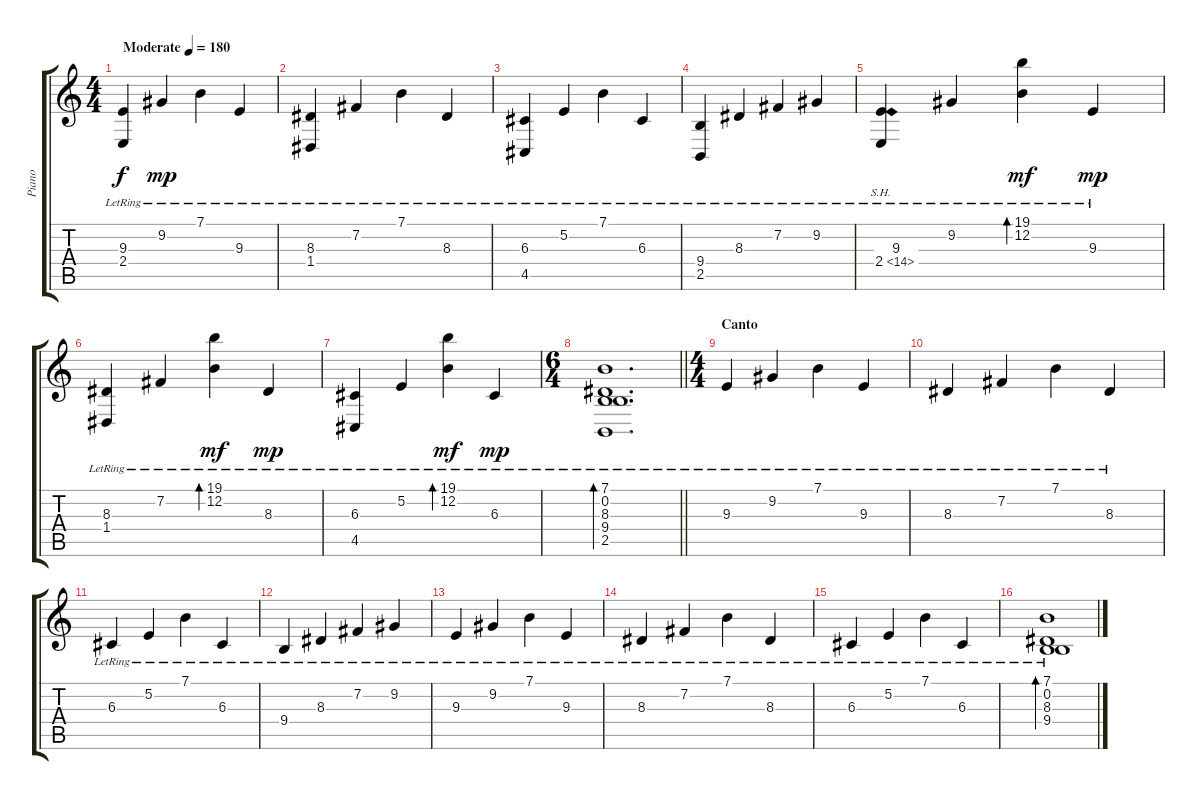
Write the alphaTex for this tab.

\track ("Piano " "Piano ") {instrument acousticgrandpiano}
\staff {score tabs}
\tuning (E4 B3 G3 D3 A2 E2) {hide}
\ts (4 4)
\tempo (180 "Moderate")
\clef g2
\ks c
(9.3 2.4{lr}).4{dy f instrument acousticgrandpiano} 9.2{lr}.4{dy mp} 7.1{lr}.4 9.3{lr}.4 |
(8.3{lr} 1.4{lr}).4 7.2{lr}.4 7.1{lr}.4 8.3{lr}.4 |
(6.3{lr} 4.5{lr}).4 5.2{lr}.4 7.1{lr}.4 6.3{lr}.4 |
(9.4{lr} 2.5{lr}).4 8.3{lr}.4 7.2{lr}.4 9.2{lr}.4 |
(9.3{lr} 2.4{sh 12 lr}).4 9.2{lr}.4 (19.1{lr} 12.2).4{bd 480 dy mf} 9.3{lr}.4{dy mp} |
(8.3{lr} 1.4{lr}).4 7.2{lr}.4 (19.1{lr} 12.2).4{bd 480 dy mf} 8.3{lr}.4{dy mp} |
(6.3{lr} 4.5{lr}).4 5.2{lr}.4 (19.1{lr} 12.2{lr}).4{bd 480 dy mf} 6.3{lr}.4{dy mp} |
\ts (6 4)
\barLineRight lightlight
(7.1{lr} 0.2{lr} 8.3{lr} 9.4{lr} 2.5{lr}).1{d bd 480} |
\ts (4 4)
\section ("" "Canto")
9.3{lr}.4 9.2{lr}.4 7.1{lr}.4 9.3{lr}.4 |
8.3{lr}.4 7.2{lr}.4 7.1{lr}.4 8.3{lr}.4 |
6.3{lr}.4 5.2{lr}.4 7.1{lr}.4 6.3{lr}.4 |
9.4{lr}.4 8.3{lr}.4 7.2{lr}.4 9.2{lr}.4 |
9.3{lr}.4 9.2{lr}.4 7.1{lr}.4 9.3{lr}.4 |
8.3{lr}.4 7.2{lr}.4 7.1{lr}.4 8.3{lr}.4 |
6.3{lr}.4 5.2{lr}.4 7.1{lr}.4 6.3{lr}.4 |
(7.1{lr} 0.2{lr} 8.3{lr} 9.4{lr}).1{bd 480}
